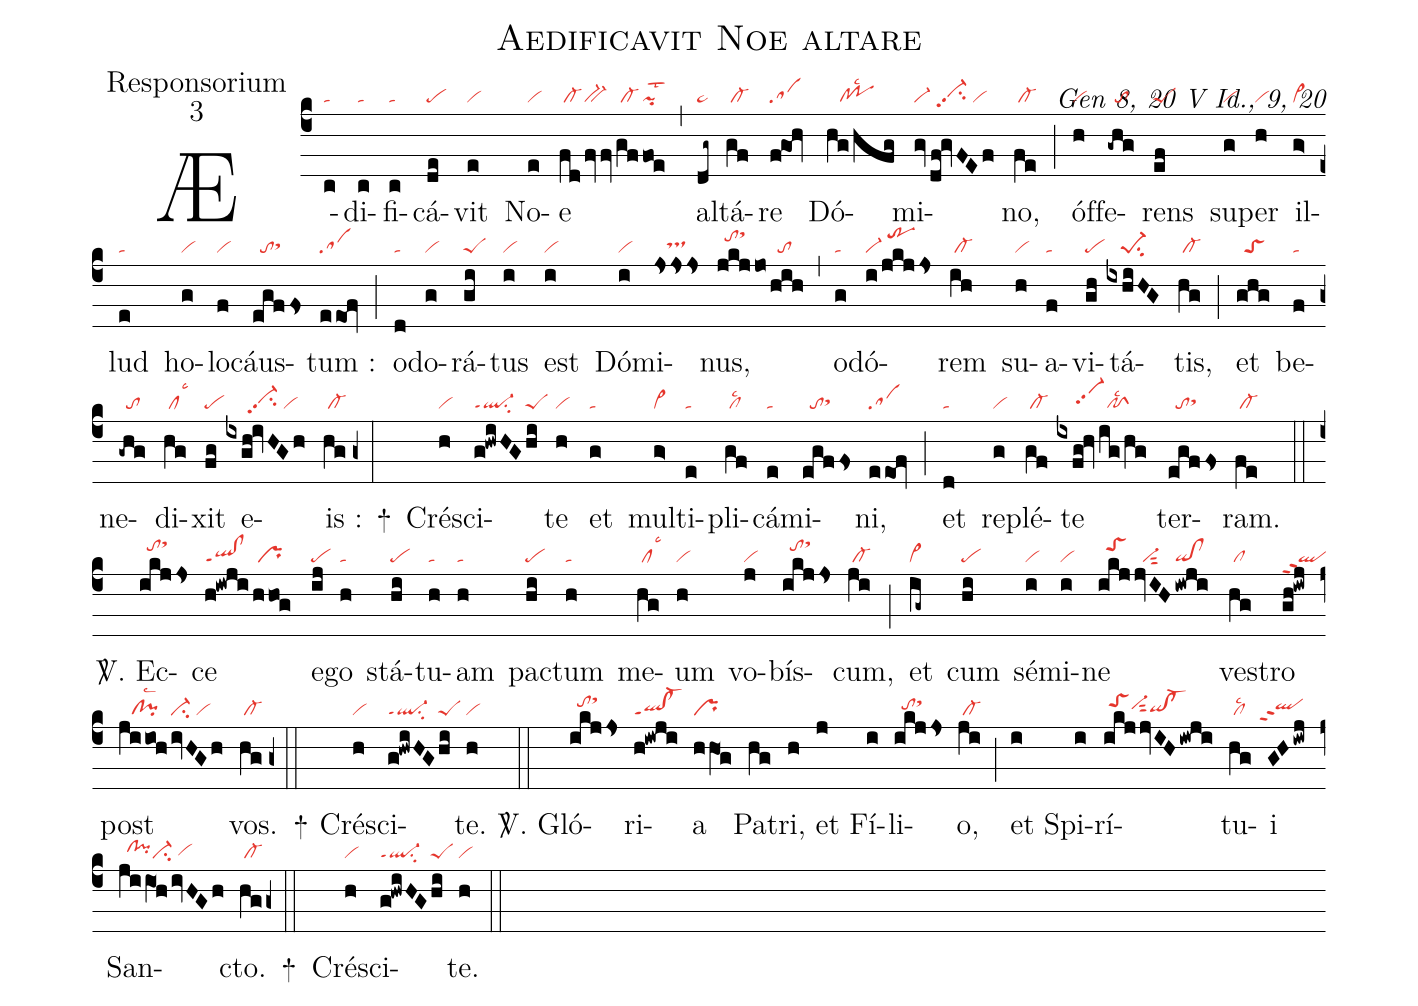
name:Aedificavit Noe altare;
office-part:Responsorium;
mode:3;
commentary:Gen 8, 20 V Id., 9, 20;
nabc-lines:1;
%%
(c4)Æ(c|ta)di(c|ta)fi(c|ta)cá(de|pe)vit(e|vi) No(e|vi)e(fd|/cl-|/fvfv|bv-|/gf|/cl-|foe|pilst2) (,) al(dg~|pe~)tá(gf|/cl-)re(f!goh|sa) Dó(hg/hfg|///cl!polsc2)mi(gv|vi-|/df!gvFEf|//vi-hhpp2su2/vi)no,(fe|/cl-) (;) óf(h|vi)fe(-ghg|//to)rens(ef|peS) su(g|vi)per(h|vi) il(g>|vi>)lud(e|ta) ho(g|vi)lo(f|vi)cáus(egffs|//tosthh)tum :(eeof|sa) (;) o(d|ta)do(g|vi)rá(gi|peS)tus(i|vi) est(i|vi) Dó(i|vi)mi(jsss|///tshh)nus,(jkjjo|//tohjsthl|/hih|//to) (,) o(g|ta)dó(i/jkjjs|vi-/trhk)rem(ih|/cl-) su(h|vi)a(f|ta)vi(gh|pe)tá(ixhiHG|////pe-1su2)tis,(hg|/cl-) (;) et(ghg|//toS) be(f|ta)ne(-ghg|//to)di(hg|/cllsc3)xit(fg|pe) e(ixgh!ivHGh|//////vi-hhpp2su2/vi)is :(hg|/cl-|g+:)
+() Cré(h|vi)sci(g!hwiHG|ql-ppt1su2|hi|peS)te(h|vi) et(g|ta) mul(g>|vi>)ti(e|ta)pli(gf|/cllsc2)cá(e|ta)mi(egffs|//tosthh)ni,(eeof|sa) (;) et(d|ta) re(g|vi)plé(gf|/cl-)te(ixfg!hv|/////vi-hhpp2|ig/hg|//pfSlsc2) ter(egffs|//tosthh)ram.(fe|/cl-) (::)

<sp>V/</sp>. Ec(ikjjs|//tohjsthl)ce(h!iwji|ql!clppt1|/hhog|/pr) e(ij|pe)go(h|ta) stá(hi|pe)tu(h|ta)am(h|ta) pac(hi|pe)tum(h|ta) me(hg|/cllsc3)um(h|vi) vo(j|vi)bís(ikjjs|//tohjsthl)cum,(ji|/cl-) (;) et(ig~|cl~) cum(hi|pe) sé(i|vi)mi(i|vi)ne(ikj|//toShj|jvIH|//vi-sut2|/iwji|qi!cl) ves(hg|/cl)tro(gh!iwj|qlppt2) post(jiioh|///cl!pilsc2|/ivHGh|vi-su2/vi) vos.(hg|/cl-|g+) (::)
+() Cré(h|vi)sci(g!hwiHG|ql-ppt1su2|hi|peS)te.(h|vi) (::)

<sp>V/</sp>. Gló(ikjjs|//tohisthk)ri(h!iwji|ql!cl-ppt1)a(hhO1g|pr) Pa(hg)tri,(h) et(j) Fí(i)li(ikjjs|//tohhsthj)o,(ji|/cl-) (;)
et(i) Spi(i)rí(ikjjvIHiwji|/toShivi-hhsut2qihg!cl-hg)tu(hg|/cllsc2)i(GHiwj|``qlhhppt2)
San(jiiO1hivHGh|//clhh!pihhci-/vihg)cto.(hg|/cl-) (g+::)
+() Cré(h|vi)sci(g!hwiHG|ql-ppt1su2|hi|peS)te.(h|vi) (::)
